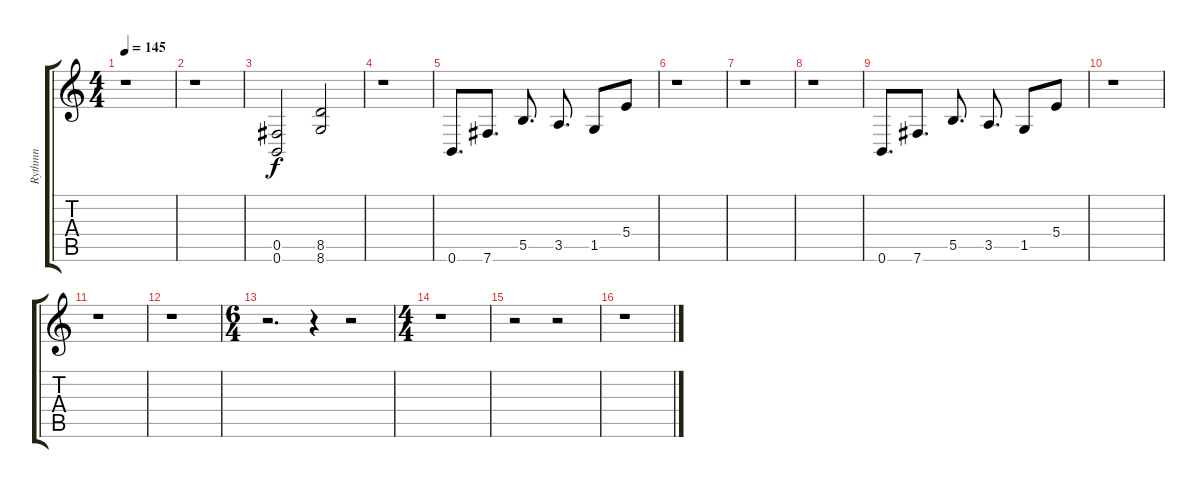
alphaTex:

\track ("Rythmn" "Rythmn") {instrument distortionguitar}
\staff {score tabs}
\tuning (Db4 Ab3 E3 B2 Gb2 B1) {hide}
\ts (4 4)
\tempo 145
\clef g2
\ks c
r.1{dy f} |
r.1 |
(0.5 0.6).2 (8.5 8.6).2 |
r.1 |
0.6.8{d} 7.6.8{d} 5.5.8{d} 3.5.8{d} 1.5.8 5.4.8 |
r.1 |
r.1 |
r.1 |
0.6.8{d} 7.6.8{d} 5.5.8{d} 3.5.8{d} 1.5.8 5.4.8 |
r.1 |
r.1 |
r.1 |
\ts (6 4)
r.2{d} r.4 r.2 |
\ts (4 4)
r.1 |
r.2 r.2 |
r.1
